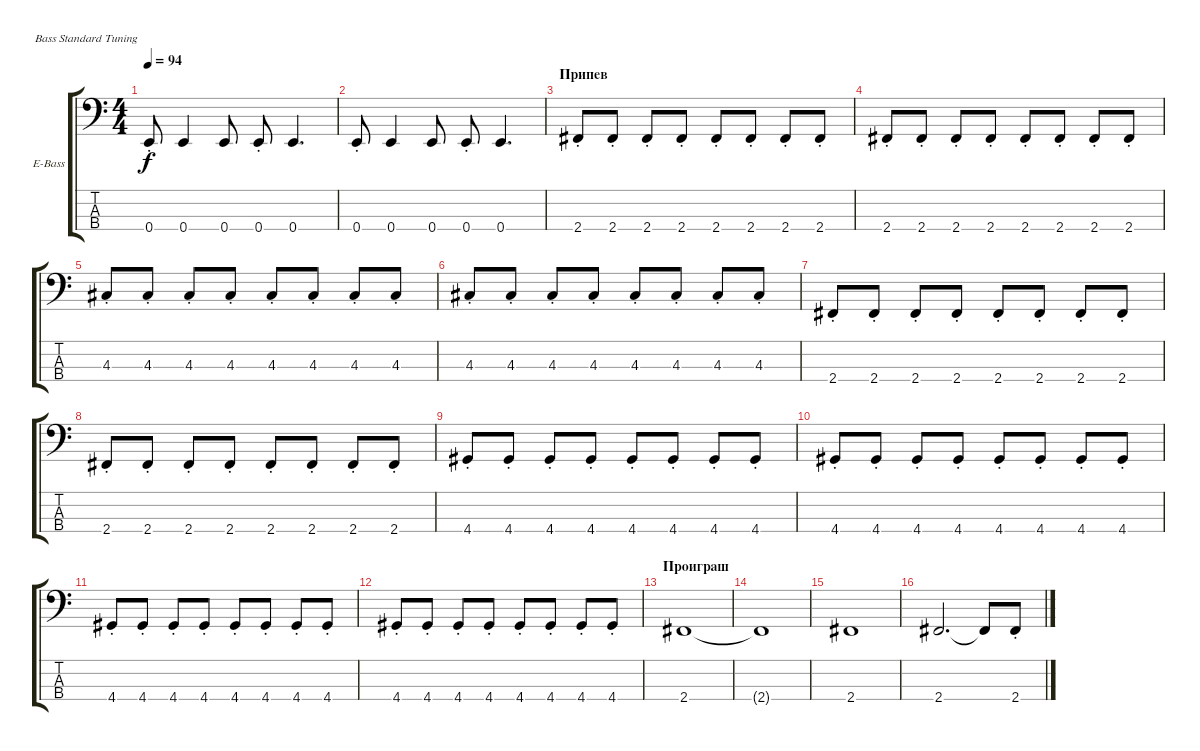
\defaultSystemsLayout 4
\bracketExtendMode groupsimilarinstruments
\firstSystemTrackNameOrientation horizontal
\otherSystemsTrackNameOrientation horizontal
\track ("А. Андреев" "E-Bass") {instrument electricbassfinger}
\staff {score tabs}
\tuning (G2 D2 A1 E1)
\ts (4 4)
\tempo 94
\clef f4
\ks c
0.4{st}.8{dy f} 0.4.4 0.4.8 0.4{st}.8 0.4.4{d} |
0.4{st}.8 0.4.4 0.4.8 0.4{st}.8 0.4.4{d} |
\section ("" "Припев")
2.4{st}.8 2.4{st}.8 2.4{st}.8 2.4{st}.8 2.4{st}.8 2.4{st}.8 2.4{st}.8 2.4{st}.8 |
2.4{st}.8 2.4{st}.8 2.4{st}.8 2.4{st}.8 2.4{st}.8 2.4{st}.8 2.4{st}.8 2.4{st}.8 |
4.3{st}.8 4.3{st}.8 4.3{st}.8 4.3{st}.8 4.3{st}.8 4.3{st}.8 4.3{st}.8 4.3{st}.8 |
4.3{st}.8 4.3{st}.8 4.3{st}.8 4.3{st}.8 4.3{st}.8 4.3{st}.8 4.3{st}.8 4.3{st}.8 |
2.4{st}.8 2.4{st}.8 2.4{st}.8 2.4{st}.8 2.4{st}.8 2.4{st}.8 2.4{st}.8 2.4{st}.8 |
2.4{st}.8 2.4{st}.8 2.4{st}.8 2.4{st}.8 2.4{st}.8 2.4{st}.8 2.4{st}.8 2.4{st}.8 |
4.4{st}.8 4.4{st}.8 4.4{st}.8 4.4{st}.8 4.4{st}.8 4.4{st}.8 4.4{st}.8 4.4{st}.8 |
4.4{st}.8 4.4{st}.8 4.4{st}.8 4.4{st}.8 4.4{st}.8 4.4{st}.8 4.4{st}.8 4.4{st}.8 |
4.4{st}.8 4.4{st}.8 4.4{st}.8 4.4{st}.8 4.4{st}.8 4.4{st}.8 4.4{st}.8 4.4{st}.8 |
4.4{st}.8 4.4{st}.8 4.4{st}.8 4.4{st}.8 4.4{st}.8 4.4{st}.8 4.4{st}.8 4.4{st}.8 |
\section ("" "Проиграш")
2.4.1 |
2.4{t}.1 |
2.4.1 |
2.4.2{d} 2.4{t}.8 2.4{st}.8
